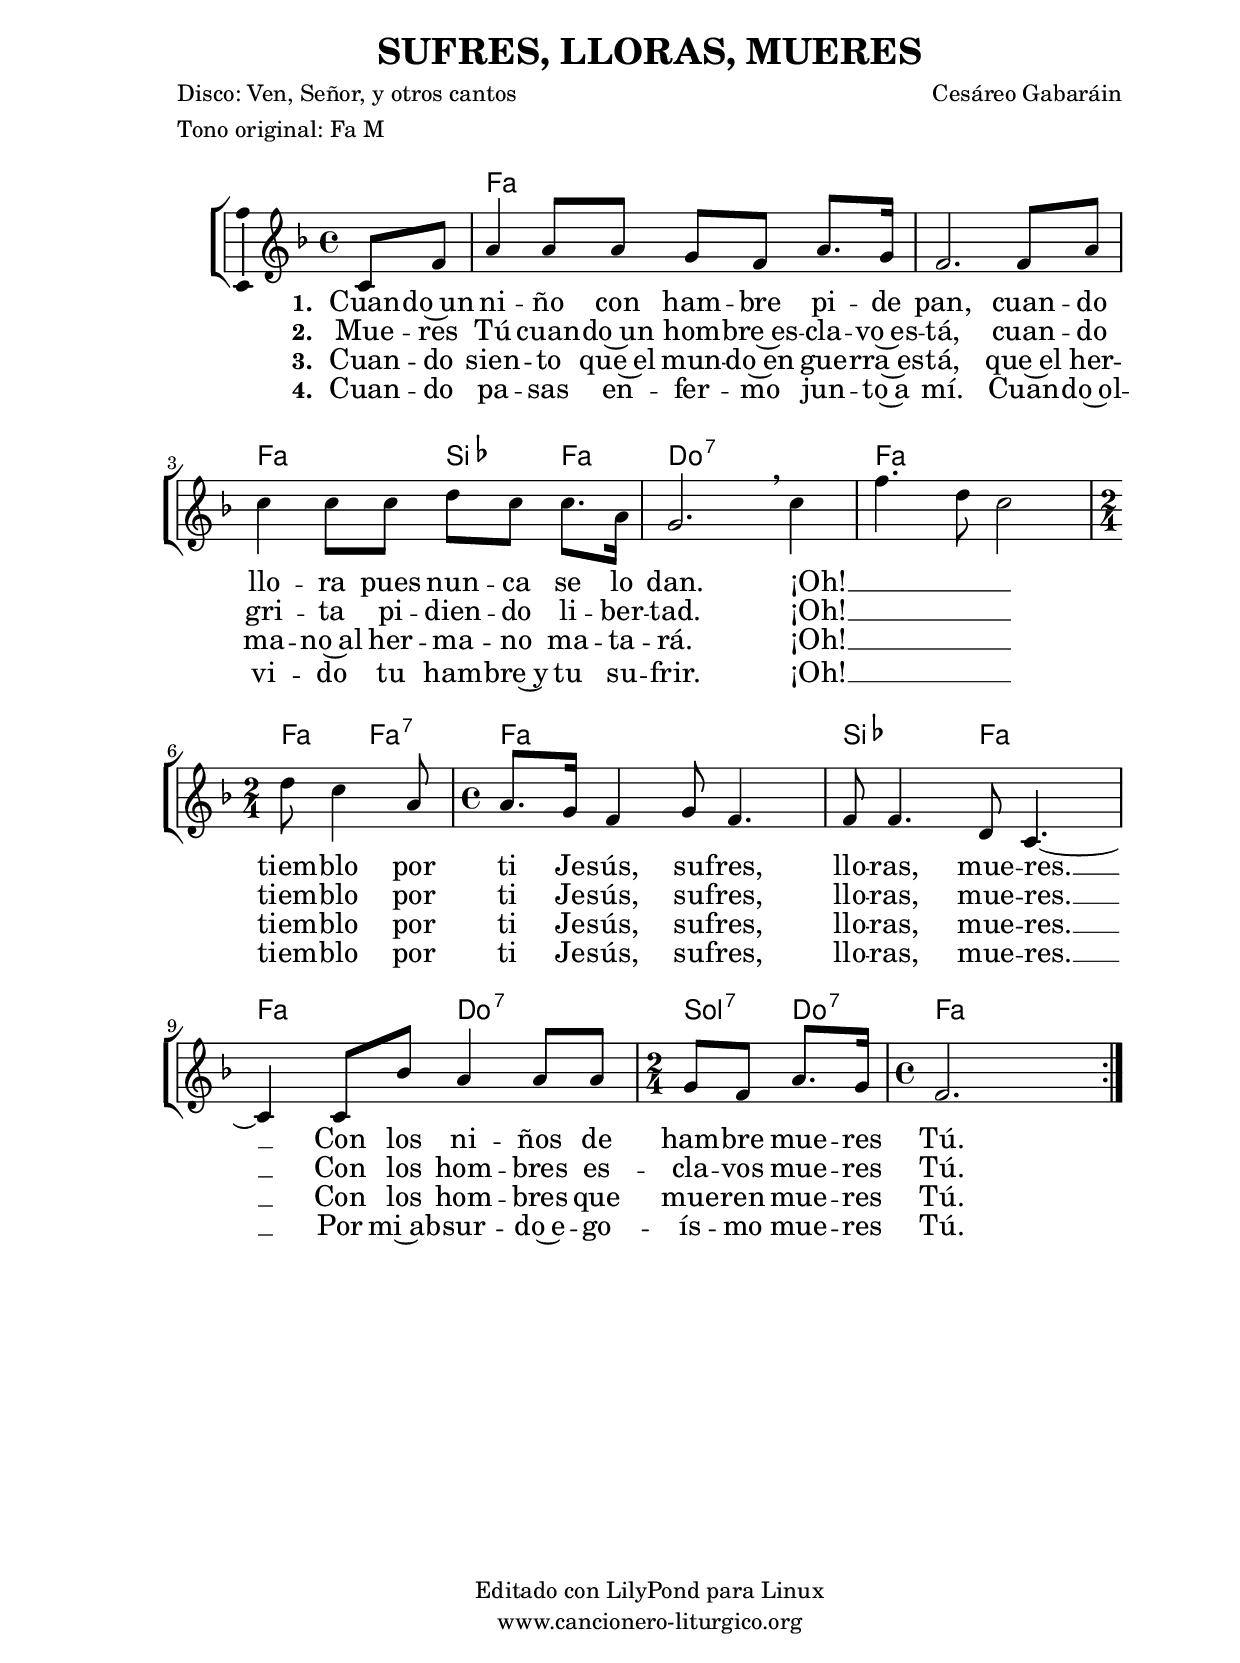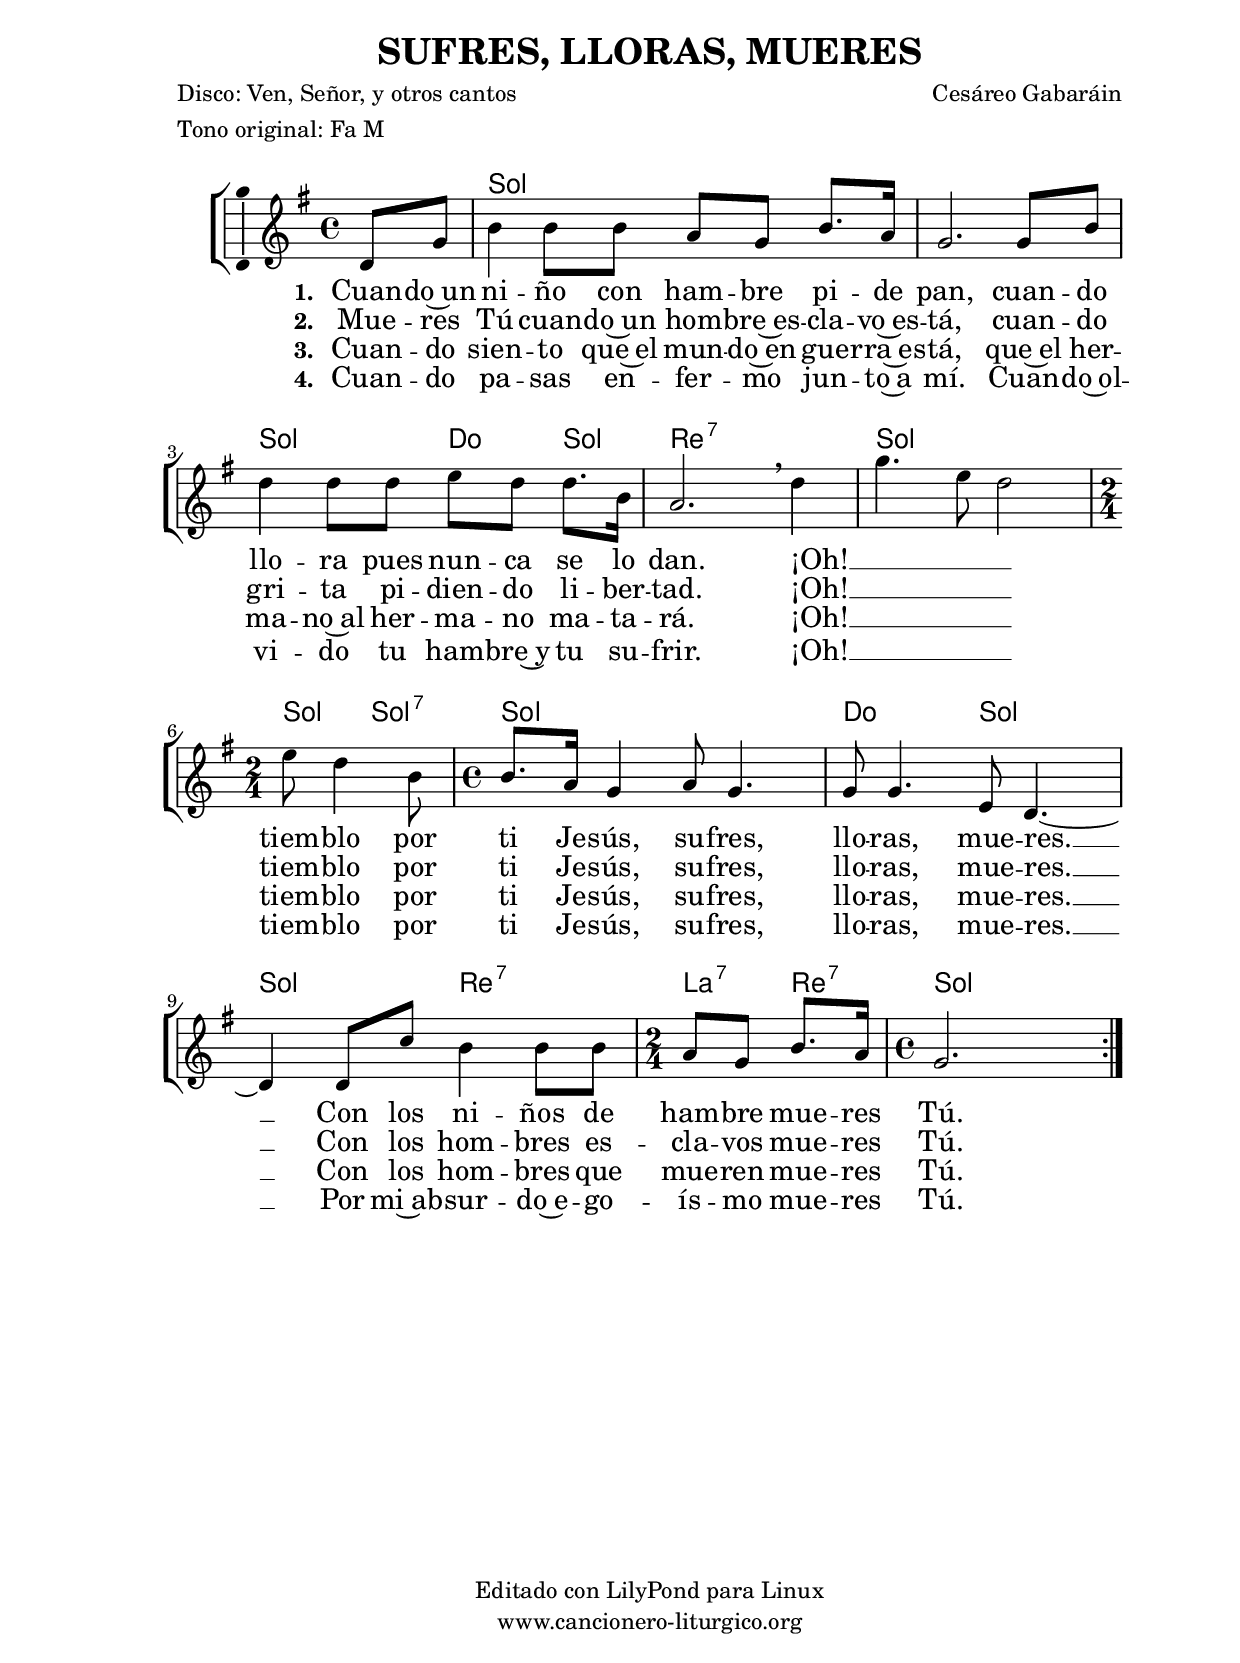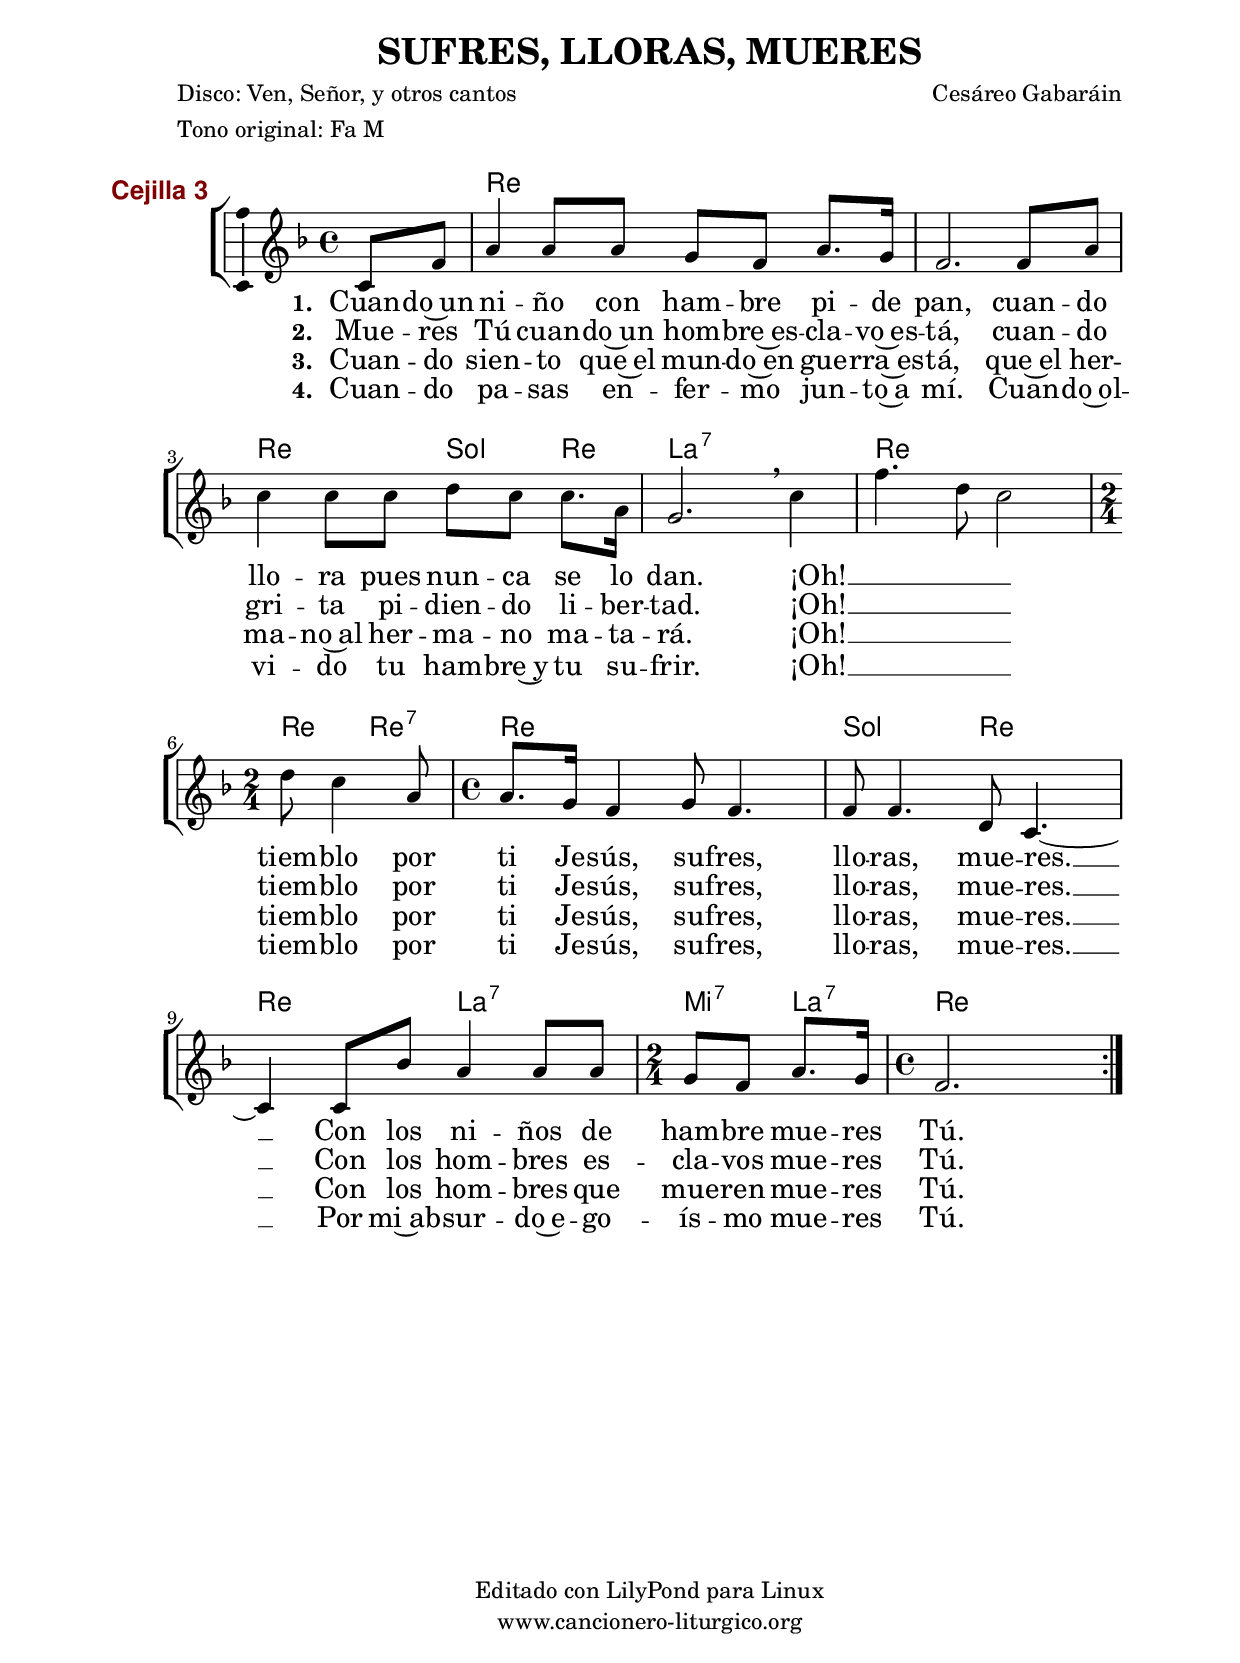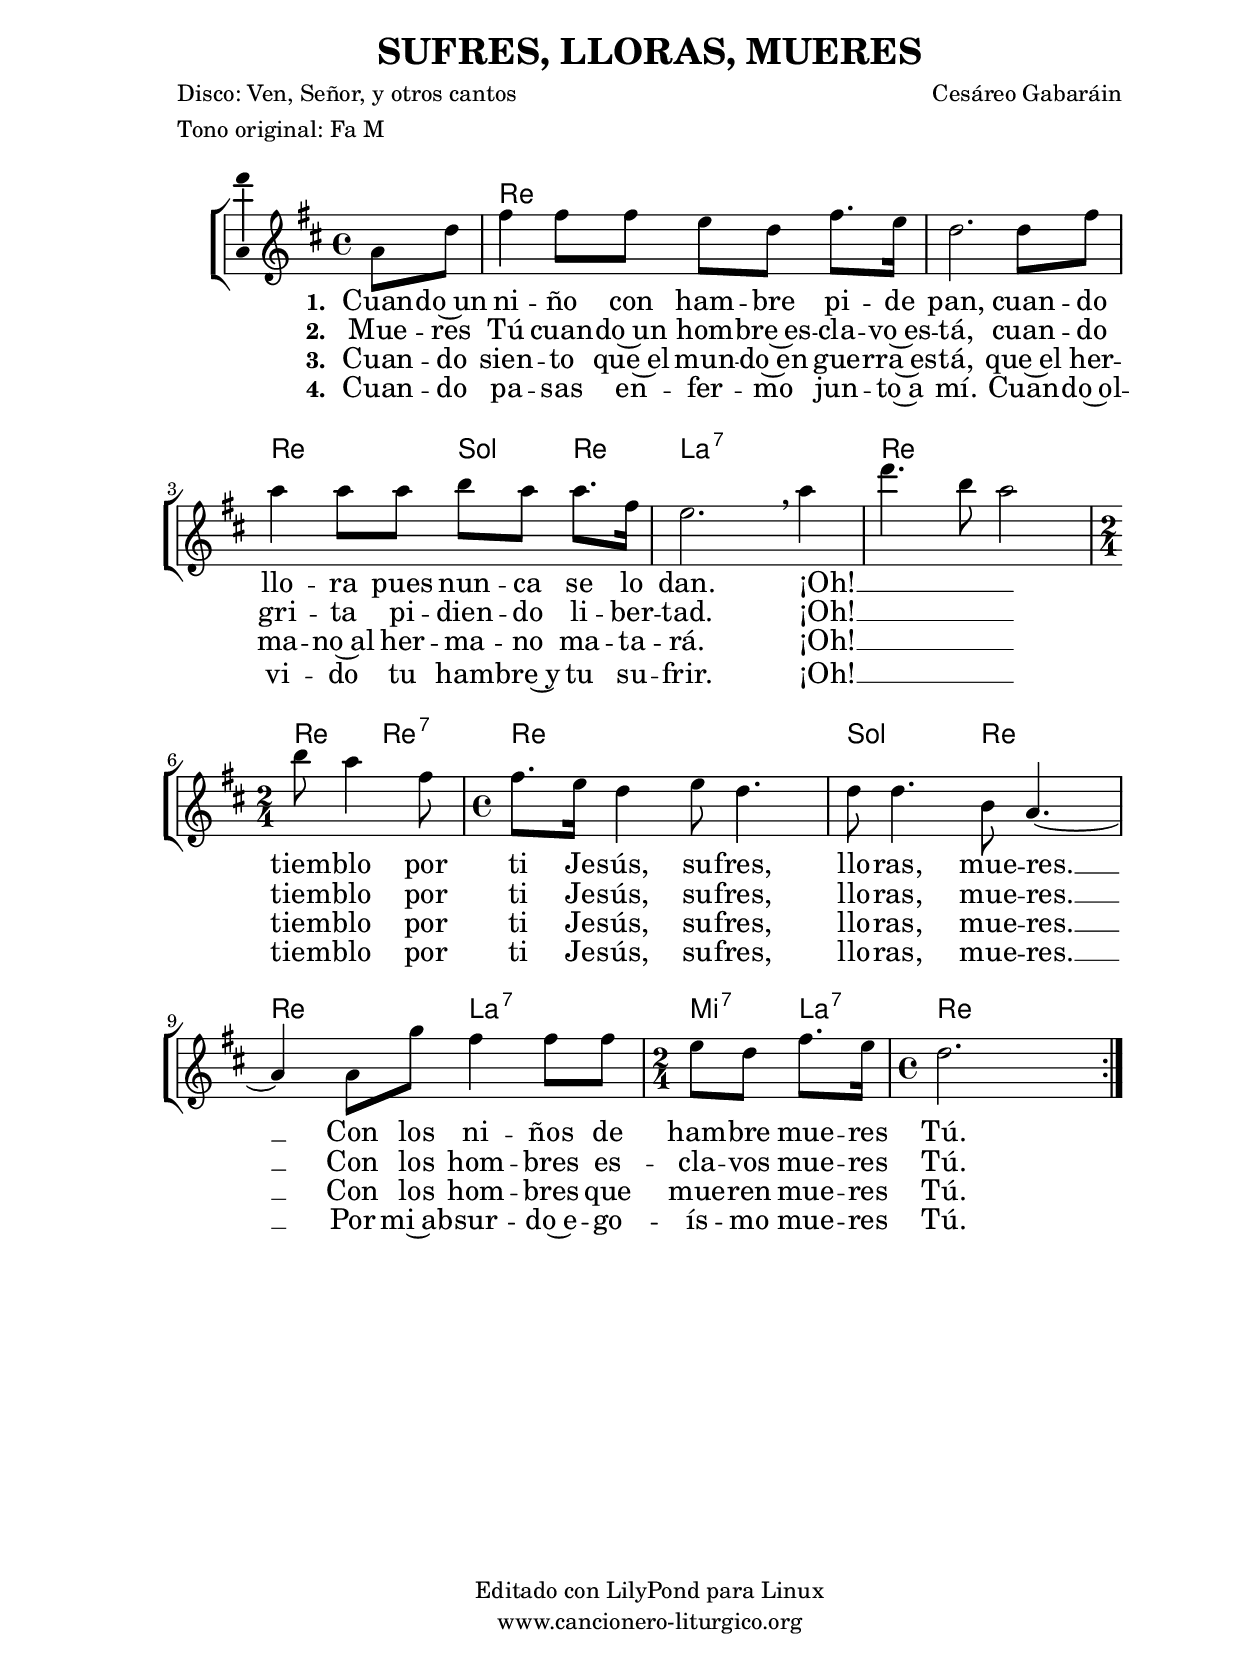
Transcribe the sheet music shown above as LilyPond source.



%versión de lilypond para la que se ha escrito esta partitura:
\version "2.16.0"

	%Tamaño papel
	#(set-default-paper-size "a4")
	%Tamaño partitura
	#(set-global-staff-size 20)
	%No responde al pulsar sobre una nota
	#(ly:set-option 'point-and-click #f)

%parámetros del encabezamiento:
\header {
	title = "SUFRES, LLORAS, MUERES"
	subtitle = ""
	composer = "Cesáreo Gabaráin"
	poet = "Disco: Ven, Señor, y otros cantos"
	meter = "Tono original: Fa M"
	arranger = ""
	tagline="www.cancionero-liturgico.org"
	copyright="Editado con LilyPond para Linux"
	tiempo = "Cuaresma"
	usos = "Comunión"
	letra = ""
	}

%parámetros asociados al papel:
\paper  {
	oddHeaderMarkup = \markup {\fill-line { \on-the-fly #not-first-page \fromproperty #'header:title \on-the-fly #not-first-page \fromproperty #'header:composer }}
	evenHeaderMarkup = \markup {\fill-line { \fromproperty #'header:composer \fromproperty #'header:title }}
	#(set-paper-size "a4")
	print-page-number = ##f
	first-page-number = 1
	print-first-page-number = ##f
%	head-separation = 3.0 \cm
	top-margin = 2.0 \cm
	bottom-margin = 0.5\cm
%%%	bottom-margin = -2.0\cm
	left-margin = 3.0 \cm
	line-width = 16.0 \cm 
	indent = 8\mm
	interscoreline = 2.\mm
	between-system-space = 15\mm
%	para que las partituras no llenen la hoja:
	ragged-bottom = ##t
%	idem para la última hoja:
	ragged-last-bottom = ##f
%	para que las partituras llenen el ancho del papel:
	ragged-last = ##f
	after-title-space = 2.5 \cm
%page-count=1
%system-count=8

	%Flexible Vertical Spacing
%	markup-markup-spacing =
%	#'((basic-distance . 15) (minimum-distance . 15) (padding . 3))
	markup-system-spacing =
	#'((basic-distance . 15) (minimum-distance . 15) (padding . 3))
	system-system-spacing =
	#'((basic-distance . 15) (minimum-distance . 15) (padding . 3))
	score-system-spacing =
	#'((basic-distance . 15) (minimum-distance . 15) (padding . 5))
%	top-system-spacing = % header
%	#'((basic-distance . 8) (minimum-distance . 0) (padding . 0))
%	top-markup-spacing =
%	#'((basic-distance . 20) (minimum-distance . 20) (padding . 0))
	last-bottom-spacing = % footer
	#'((basic-distance . 5) (minimum-distance . 5) (padding . 0))
%	score-markup-spacing =
%	#'((basic-distance . 16) (minimum-distance . 13) (padding . 0))

	}


%parámetros que afectan a toda la partitura:
global =  {
	%clave de sol (G):
	\clef G
	%armadura:
%%%	\transpose c c
	\key f \major
	\tempo 4=100
	\set Score.tempoHideNote = ##t
	}


acordes = {
	\italianChords
	\chordmode {
%%%	\transpose a c {

\repeat volta 4 {
s4
f1 f f2 bes4 f c1:7 f
f4 f:7
f1 bes2 f f c:7
g4:7 c:7
f1
}

%%%	}
	}
}

melodia = 
%%%\transpose a c
{
	\relative c'{
	\time 4/4

\repeat volta 4 {

\partial4 c8 f
a4 a8 a g f a8. g16
f2. f8 a
c4 c8 c d c c8. a16
g2. \breathe c4
f4. d8 c2

\time 2/4
d8 c4 a8

\time 4/4
a8. g16 f4 g8 f4.
f8 f4. d8 c4.~
c4 c8 bes' a4 a8 a

\time 2/4
g8 f a8. g16

\time 4/4
f2. s4

}

%%%	\bar "|."
	}
	}


texto = \lyricmode {
\set stanza =#"1. " Cuan -- do~un ni -- ño con ham -- bre pi -- de pan,
cuan -- do llo -- ra pues nun -- ca se lo dan.
¡Oh! __ _ _ _
tiem -- blo por ti Je -- sús,
su -- fres, llo -- ras, mue -- res. __
Con los ni -- ños de ham -- bre mue -- res Tú.

	}

textodos = \lyricmode {
\set stanza =#"2. " Mue -- res Tú cuan -- do~un hom -- bre~es -- cla -- vo~es -- tá,
cuan -- do gri -- ta pi -- dien -- do li -- ber -- tad.
¡Oh! __ _ _ _
tiem -- blo por ti Je -- sús,
su -- fres, llo -- ras, mue -- res. __
Con los hom -- bres es -- cla -- vos mue -- res Tú.

	}

textotres = \lyricmode {
\set stanza =#"3. " Cuan -- do sien -- to que~el mun -- do~en gue -- rra~es -- tá,
que~el her -- ma -- no~al her -- ma -- no ma -- ta -- rá.
¡Oh! __ _ _ _
tiem -- blo por ti Je -- sús,
su -- fres, llo -- ras, mue -- res. __
Con los hom -- bres que mue -- ren mue -- res Tú.

	}

textocuatro = \lyricmode {
\set stanza =#"4. " Cuan -- do pa -- sas en -- fer -- mo jun -- to~a mí.
Cuan -- do~ol -- vi -- do tu ham -- bre~y tu su -- frir.
¡Oh! __ _ _ _
tiem -- blo por ti Je -- sús,
su -- fres, llo -- ras, mue -- res. __
Por mi~ab -- sur -- do~e -- go -- ís -- mo mue -- res Tú.

	}


acordesStaff = \context ChordNames = acordesStaff <<
	\set chordChanges = ##t
	\acordes
	>>


%%%%%%%%%%%%%%%%%%%%%%%%%%%%%%%%%%% CEJILLA %%%%%%%%%%%%%%%%%%%%%%%%%%%%%%%%%%%
acordescejilla = {
%%%	\override ChordNames.ChordName #'font-size = #-1
%%%	\override ChordNames.ChordName #'font-series = #'bold
	\transpose f d {
		\acordes
		}
	}

acordescejillaStaff = \context ChordNames = acordescejillaStaff <<
	\set Staff.instrumentName = \markup \with-color #darkred \larger \bold \sans "Cejilla 3"
	\set chordChanges = ##t
	\acordescejilla
	>>
%%%%%%%%%%%%%%%%%%%%%%%%%%%%%%%%%%% CEJILLA %%%%%%%%%%%%%%%%%%%%%%%%%%%%%%%%%%%


vozStaff = \context Voice = vozStaff
\with {\consists "Ambitus_engraver"}
<<
%	\set Staff.instrumentName = ""
%	\set Staff.shortInstrumentName = ""
%	\set Staff.midiInstrument = #"clarinet"
%	\set Staff.midiInstrument = #"cello"
%	\set Staff.midiInstrument = #"flute"
	\set Staff.midiInstrument = #"electric guitar (jazz)"
%	\set Staff.midiInstrument = #"english horn"
%	\set Staff.midiInstrument = #"violin"
%	\set Staff.midiInstrument = #"glockenspiel"
	\set Staff.midiMinimumVolume = #0.7
	\set Staff.midiMaximumVolume = #0.9
	\global
	\melodia
	>>

textoStaff = \context Lyrics = textoStaff <<
	\lyricsto vozStaff \texto
	>>

textodosStaff = \context Lyrics = textodosStaff <<
	\lyricsto vozStaff \textodos
	>>

textotresStaff = \context Lyrics = textotresStaff <<
	\lyricsto vozStaff \textotres
	>>

textocuatroStaff = \context Lyrics = textocuatroStaff <<
	\lyricsto vozStaff \textocuatro
	>>


\book {
	\score {
		\context ChoirStaff {
			\override StaffGroup.SystemStartBracket #'collapse-height = #1
			\override Score.SystemStartBar #'collapse-height = #1
			<<
			\acordesStaff
			\vozStaff
			\textoStaff
			\textodosStaff
			\textotresStaff
			\textocuatroStaff
			>>
			}
		\layout {
	    		\context {
				\Lyrics
				\override LyricText #'font-size = #2
				}
	   		 \context {
				\Score
				\override StaffSymbol #'staff-space = #(magstep +3)
				}
			}
		}
	\score {
		\unfoldRepeats
		\context ChoirStaff {
			<<
			\acordesStaff
			\vozStaff
			>>
			}
		\midi {
	  		\context {
	  			\Score
				tempoWholesPerMinute = #(ly:make-moment 70 4)
				}
			}
		}
	}


%Partitura para guitarra
#(define output-suffix "G")
\book {
	\score {
		\context ChoirStaff {
			\override StaffGroup.SystemStartBracket #'collapse-height = #1
			\override Score.SystemStartBar #'collapse-height = #1
			<<
			\acordescejillaStaff
			\vozStaff
			\textoStaff
			\textodosStaff
			\textotresStaff
			\textocuatroStaff
			>>
			}
		\layout {
%%%%%%%%%%%%%%%%%%%%%%%%%%%%%%%%%%% CEJILLA %%%%%%%%%%%%%%%%%%%%%%%%%%%%%%%%%%%
			\context {
				\ChordNames \consists Instrument_name_engraver
				}
%%%%%%%%%%%%%%%%%%%%%%%%%%%%%%%%%%% CEJILLA %%%%%%%%%%%%%%%%%%%%%%%%%%%%%%%%%%%
	    		\context {
				\Lyrics
				\override LyricText #'font-size = #2
				}
	   		 \context {
				\Score
				\override StaffSymbol #'staff-space = #(magstep +3)
				}
			}
		}
	}


#(define output-suffix "C")
\book {
	\score {
		\context ChoirStaff {
			\override StaffGroup.SystemStartBracket #'collapse-height = #1
			\override Score.SystemStartBar #'collapse-height = #1
\transpose c d
			<<
			\acordesStaff
			\vozStaff
			\textoStaff
			\textodosStaff
			\textotresStaff
			\textocuatroStaff
			>>
			}
		\layout {
	    		\context {
				\Lyrics
				\override LyricText #'font-size = #2
				}
	   		 \context {
				\Score
				\override StaffSymbol #'staff-space = #(magstep +3)
				}
			}
		}
	}


#(define output-suffix "S")
\book {
	\score {
		\context ChoirStaff {
			\override StaffGroup.SystemStartBracket #'collapse-height = #1
			\override Score.SystemStartBar #'collapse-height = #1
\transpose c a
			<<
			\acordesStaff
			\vozStaff
			\textoStaff
			\textodosStaff
			\textotresStaff
			\textocuatroStaff
			>>
			}
		\layout {
	    		\context {
				\Lyrics
				\override LyricText #'font-size = #2
				}
	   		 \context {
				\Score
				\override StaffSymbol #'staff-space = #(magstep +3)
				}
			}
		}
	}


